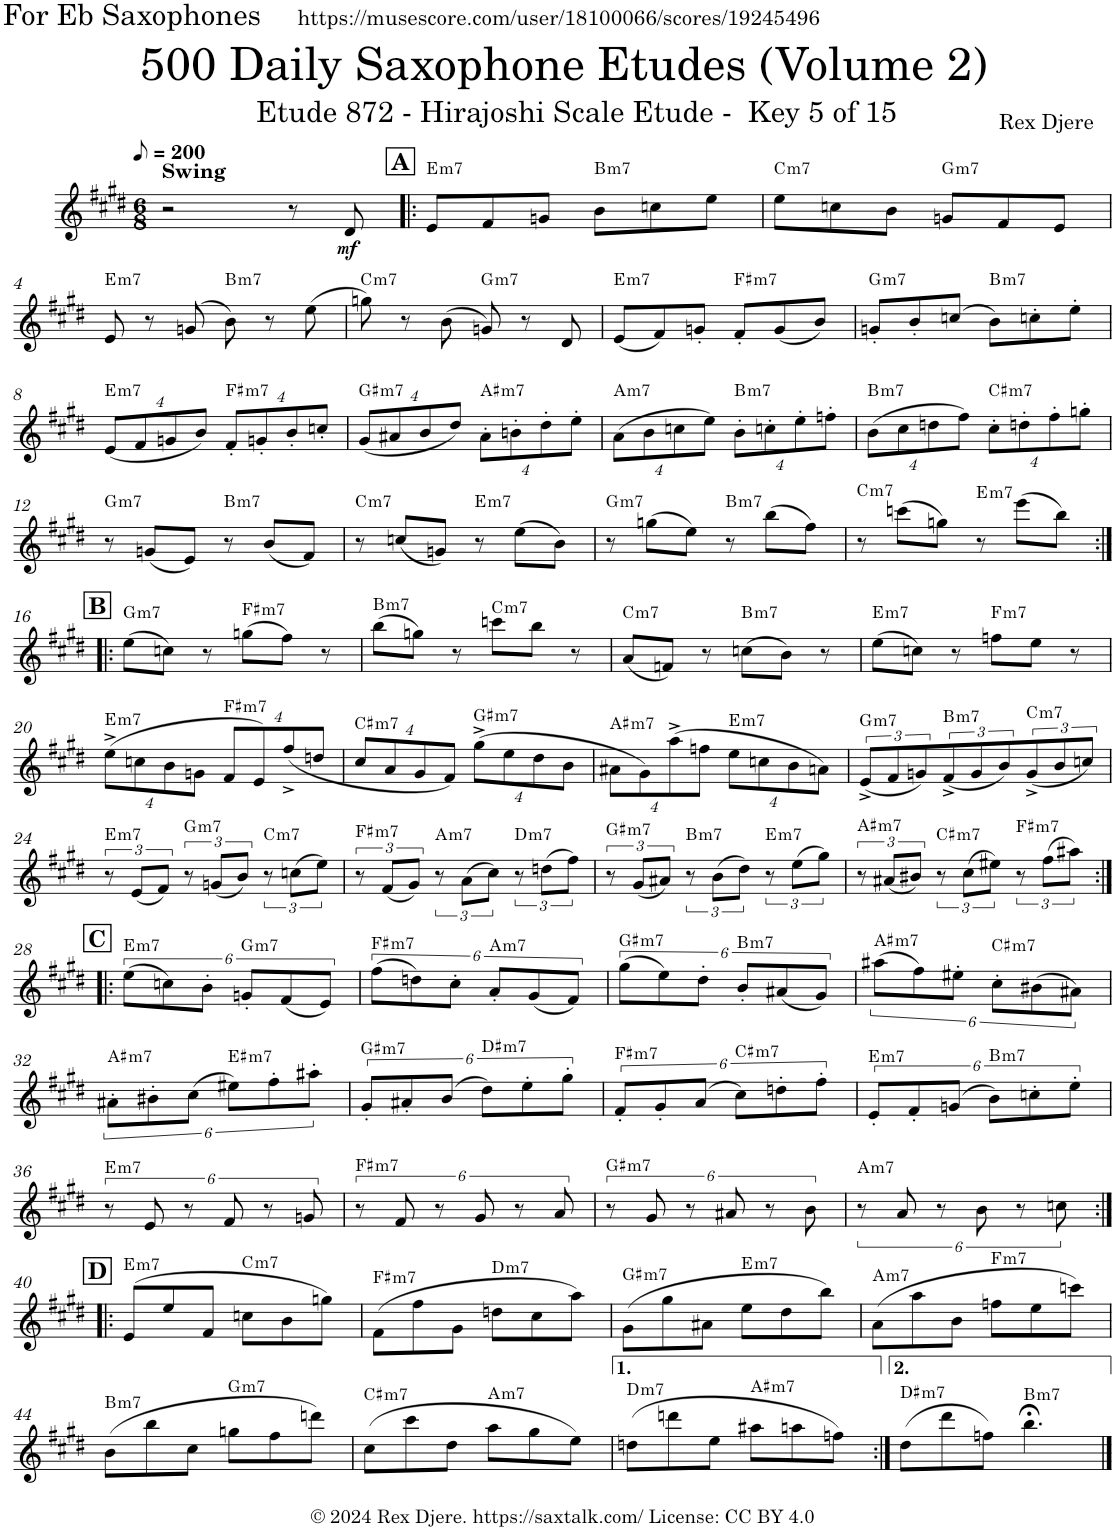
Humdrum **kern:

**kern	**dynam	**harte
*part1	*part1	*part1
*staff1	*staff1	*
*I"Alto Saxophone	*	*
*I'A. Sax.	*	*
*clefG2	*	*
*Trd5c9	*	*
*k[f#c#g#d#]	*	*
*M6/8	*	*
*MM100	*	*
=1	=1	=1
!LO:TX:a:B:t=Swing	!	!
2r	.	.
8r	.	.
!	!LO:DY:b	!
8d#/	mf	.
!!LO:REH:place=s1:a:B:cj:fs=14:t=A
=2!|:	=2!|:	=2!|:
!	!	!LO:H:kt=m7
8e/L	.	E:min7
8f#/	.	.
8gn/J	.	.
!	!	!LO:H:kt=m7
8b\L	.	B:min7
8ccn\	.	.
8ee\J	.	.
=3	=3	=3
!	!	!LO:H:kt=m7
8ee\L	.	C:min7
8ccn\	.	.
8b\J	.	.
!	!	!LO:H:kt=m7
8gn/L	.	G:min7
8f#/	.	.
8e/J	.	.
!!LO:LB:g=z
=4	=4	=4
!	!	!LO:H:kt=m7
8e/	.	E:min7
8r	.	.
(8gn/	.	.
!	!	!LO:H:kt=m7
8b\)	.	B:min7
8r	.	.
(8ee\	.	.
=5	=5	=5
!	!	!LO:H:kt=m7
8ggn\)	.	C:min7
8r	.	.
(8b\	.	.
!	!	!LO:H:kt=m7
8gn/)	.	G:min7
8r	.	.
8d#/	.	.
=6	=6	=6
!	!	!LO:H:kt=m7
(8e/L	.	E:min7
8f#/)	.	.
8gn'/J	.	.
!	!	!LO:H:kt=m7
8f#'/L	.	F#:min7
(8g/	.	.
8b/J)	.	.
=7	=7	=7
!	!	!LO:H:kt=m7
8gn'/L	.	G:min7
8b'/	.	.
(8ccn/J	.	.
!	!	!LO:H:kt=m7
8b\L)	.	B:min7
8ccn'\	.	.
8ee'\J	.	.
!!LO:LB:g=z
=8	=8	=8
*Xbrackettup	*	*
!	!	!LO:H:kt=m7
(32%3e/L	.	E:min7
32%3f#/	.	.
32%3gn/	.	.
32%3b/J)	.	.
!	!	!LO:H:kt=m7
32%3f#'/L	.	F#:min7
32%3gn'/	.	.
32%3b'/	.	.
32%3ccn'/J	.	.
=9	=9	=9
!	!	!LO:H:kt=m7
(32%3g#/L	.	G#:min7
32%3a#X/	.	.
32%3b/	.	.
32%3dd#/J)	.	.
!	!	!LO:H:kt=m7
32%3a#'\L	.	A#:min7
32%3bn'\	.	.
32%3dd#'\	.	.
32%3ee'\J	.	.
=10	=10	=10
!	!	!LO:H:kt=m7
(32%3a\L	.	A:min7
32%3b\	.	.
32%3ccn\	.	.
32%3ee\J)	.	.
!	!	!LO:H:kt=m7
32%3b'\L	.	B:min7
32%3ccn'\	.	.
32%3ee'\	.	.
32%3ffn'\J	.	.
=11	=11	=11
!	!	!LO:H:kt=m7
(32%3b\L	.	B:min7
32%3cc#\	.	.
32%3ddn\	.	.
32%3ff#\J)	.	.
!	!	!LO:H:kt=m7
32%3cc#'\L	.	C#:min7
32%3ddn'\	.	.
32%3ff#'\	.	.
32%3ggn'\J	.	.
!!LO:LB:g=z
=12	=12	=12
!	!	!LO:H:kt=m7
8r	.	G:min7
(8gn/L	.	.
8e/J)	.	.
!	!	!LO:H:kt=m7
8r	.	B:min7
(8b/L	.	.
8f#/J)	.	.
=13	=13	=13
!	!	!LO:H:kt=m7
8r	.	C:min7
(8ccn/L	.	.
8gn/J)	.	.
!	!	!LO:H:kt=m7
8r	.	E:min7
(8ee\L	.	.
8b\J)	.	.
=14	=14	=14
!	!	!LO:H:kt=m7
8r	.	G:min7
(8ggn\L	.	.
8ee\J)	.	.
!	!	!LO:H:kt=m7
8r	.	B:min7
(8bb\L	.	.
8ff#\J)	.	.
=15	=15	=15
!	!	!LO:H:kt=m7
8r	.	C:min7
(8cccn\L	.	.
8ggn\J)	.	.
!	!	!LO:H:kt=m7
8r	.	E:min7
(8eee\L	.	.
8bb\J)	.	.
!!LO:LB:g=z
!!LO:REH:place=s1:a:B:cj:fs=14:t=B
=16:|!|:	=16:|!|:	=16:|!|:
!	!	!LO:H:kt=m7
(8ee\L	.	G:min7
8ccn\J)	.	.
8r	.	.
!	!	!LO:H:kt=m7
(8ggn\L	.	F#:min7
8ff#\J)	.	.
8r	.	.
=17	=17	=17
!	!	!LO:H:kt=m7
(8bb\L	.	B:min7
8ggn\J)	.	.
8r	.	.
!	!	!LO:H:kt=m7
8cccn\L	.	C:min7
8bb\J	.	.
8r	.	.
=18	=18	=18
!	!	!LO:H:kt=m7
(8a/L	.	C:min7
8fn/J)	.	.
8r	.	.
!	!	!LO:H:kt=m7
(8ccn\L	.	B:min7
8b\J)	.	.
8r	.	.
=19	=19	=19
!	!	!LO:H:kt=m7
(8ee\L	.	E:min7
8ccn\J)	.	.
8r	.	.
!	!	!LO:H:kt=m7
8ffn\L	.	F:min7
8ee\J	.	.
8r	.	.
!!LO:LB:g=z
=20	=20	=20
!	!	!LO:H:kt=m7
(32%3ee^\L	.	E:min7
32%3ccn\	.	.
32%3b\	.	.
32%3gn\J	.	.
!	!	!LO:H:kt=m7
32%3f#/L	.	F#:min7
32%3e/)	.	.
(32%3ff#^/	.	.
32%3ddn/J	.	.
=21	=21	=21
!	!	!LO:H:kt=m7
32%3cc#/L	.	C#:min7
32%3a/	.	.
32%3g#/	.	.
32%3f#/J)	.	.
!	!	!LO:H:kt=m7
(32%3gg#^\L	.	G#:min7
32%3ee\	.	.
32%3dd#\	.	.
32%3b\J	.	.
=22	=22	=22
!	!	!LO:H:kt=m7
32%3a#X\L	.	A#:min7
32%3g#\)	.	.
(32%3aa^\	.	.
32%3ffn\J	.	.
!	!	!LO:H:kt=m7
32%3ee\L	.	E:min7
32%3ccn\	.	.
32%3b\	.	.
32%3an\J)	.	.
=23	=23	=23
*brackettup	*	*
!	!	!LO:H:kt=m7
(12e^/L	.	G:min7
12f#/	.	.
12gn/)	.	.
!	!	!LO:H:kt=m7
(12f#^/	.	B:min7
12g/	.	.
12b/)	.	.
!	!	!LO:H:kt=m7
(12g^/	.	C:min7
12b/	.	.
12ccn/J)	.	.
!!LO:LB:g=z
=24	=24	=24
!	!	!LO:H:kt=m7
12r	.	E:min7
(12e/L	.	.
12f#/J)	.	.
!	!	!LO:H:kt=m7
12r	.	G:min7
(12gn/L	.	.
12b/J)	.	.
!	!	!LO:H:kt=m7
12r	.	C:min7
(12ccn\L	.	.
12ee\J)	.	.
=25	=25	=25
!	!	!LO:H:kt=m7
12r	.	F#:min7
(12f#/L	.	.
12g#/J)	.	.
!	!	!LO:H:kt=m7
12r	.	A:min7
(12a\L	.	.
12cc#\J)	.	.
!	!	!LO:H:kt=m7
12r	.	D:min7
(12ddn\L	.	.
12ff#\J)	.	.
=26	=26	=26
!	!	!LO:H:kt=m7
12r	.	G#:min7
(12g#/L	.	.
12a#X/J)	.	.
!	!	!LO:H:kt=m7
12r	.	B:min7
(12b\L	.	.
12dd#\J)	.	.
!	!	!LO:H:kt=m7
12r	.	E:min7
(12ee\L	.	.
12gg#\J)	.	.
=27	=27	=27
!	!	!LO:H:kt=m7
12r	.	A#:min7
(12a#X/L	.	.
12b#X/J)	.	.
!	!	!LO:H:kt=m7
12r	.	C#:min7
(12cc#\L	.	.
12ee#X\J)	.	.
!	!	!LO:H:kt=m7
12r	.	F#:min7
(12ff#\L	.	.
12aa#X\J)	.	.
!!LO:LB:g=z
!!LO:REH:place=s1:a:B:cj:fs=14:t=C
=28:|!|:	=28:|!|:	=28:|!|:
!	!	!LO:H:kt=m7
(8ee\L	.	E:min7
8ccn\)	.	.
8b'\J	.	.
!	!	!LO:H:kt=m7
8gn'/L	.	G:min7
(8f#/	.	.
8e/J)	.	.
=29	=29	=29
!	!	!LO:H:kt=m7
(8ff#\L	.	F#:min7
8ddn\)	.	.
8cc#'\J	.	.
!	!	!LO:H:kt=m7
8a'/L	.	A:min7
(8g#/	.	.
8f#/J)	.	.
=30	=30	=30
!	!	!LO:H:kt=m7
(8gg#\L	.	G#:min7
8ee\)	.	.
8dd#'\J	.	.
!	!	!LO:H:kt=m7
8b'/L	.	B:min7
(8a#X/	.	.
8g#/J)	.	.
=31	=31	=31
!	!	!LO:H:kt=m7
(8aa#X\L	.	A#:min7
8ff#\)	.	.
8ee#X'\J	.	.
!	!	!LO:H:kt=m7
8cc#'\L	.	C#:min7
(8b#X\	.	.
8a#X\J)	.	.
!!LO:LB:g=z
=32	=32	=32
!	!	!LO:H:kt=m7
8a#X'\L	.	A#:min7
8b#X'\	.	.
(8cc#\J	.	.
!	!	!LO:H:kt=m7
8ee#X\L)	.	E#:min7
8ff#'\	.	.
8aa#X'\J	.	.
=33	=33	=33
!	!	!LO:H:kt=m7
8g#'/L	.	G#:min7
8a#X'/	.	.
(8b/J	.	.
!	!	!LO:H:kt=m7
8dd#\L)	.	D#:min7
8ee'\	.	.
8gg#'\J	.	.
=34	=34	=34
!	!	!LO:H:kt=m7
8f#'/L	.	F#:min7
8g#'/	.	.
(8a/J	.	.
!	!	!LO:H:kt=m7
8cc#\L)	.	C#:min7
8ddn'\	.	.
8ff#'\J	.	.
=35	=35	=35
!	!	!LO:H:kt=m7
8e'/L	.	E:min7
8f#'/	.	.
(8gn/J	.	.
!	!	!LO:H:kt=m7
8b\L)	.	B:min7
8ccn'\	.	.
8ee'\J	.	.
!!LO:LB:g=z
=36	=36	=36
!	!	!LO:H:kt=m7
8r	.	E:min7
8e/	.	.
8r	.	.
8f#/	.	.
8r	.	.
8gn/	.	.
=37	=37	=37
!	!	!LO:H:kt=m7
8r	.	F#:min7
8f#/	.	.
8r	.	.
8g#/	.	.
8r	.	.
8a/	.	.
=38	=38	=38
!	!	!LO:H:kt=m7
8r	.	G#:min7
8g#/	.	.
8r	.	.
8a#X/	.	.
8r	.	.
8b\	.	.
=39	=39	=39
!	!	!LO:H:kt=m7
8r	.	A:min7
8a/	.	.
8r	.	.
8b\	.	.
8r	.	.
8ccn\	.	.
!!LO:LB:g=z
!!LO:REH:place=s1:a:B:cj:fs=14:t=D
=40:|!|:	=40:|!|:	=40:|!|:
!	!	!LO:H:kt=m7
(8e/L	.	E:min7
8ee/	.	.
8f#/J	.	.
!	!	!LO:H:kt=m7
8ccn\L	.	C:min7
8b\	.	.
8ggn\J)	.	.
=41	=41	=41
!	!	!LO:H:kt=m7
(8f#\L	.	F#:min7
8ff#\	.	.
8g#\J	.	.
!	!	!LO:H:kt=m7
8ddn\L	.	D:min7
8cc#\	.	.
8aa\J)	.	.
=42	=42	=42
!	!	!LO:H:kt=m7
(8g#\L	.	G#:min7
8gg#\	.	.
8a#X\J	.	.
!	!	!LO:H:kt=m7
8ee\L	.	E:min7
8dd#\	.	.
8bb\J)	.	.
=43	=43	=43
!	!	!LO:H:kt=m7
(8a\L	.	A:min7
8aa\	.	.
8b\J	.	.
!	!	!LO:H:kt=m7
8ffn\L	.	F:min7
8ee\	.	.
8cccn\J)	.	.
!!LO:LB:g=z
=44	=44	=44
!	!	!LO:H:kt=m7
(8b\L	.	B:min7
8bb\	.	.
8cc#\J	.	.
!	!	!LO:H:kt=m7
8ggn\L	.	G:min7
8ff#\	.	.
8dddn\J)	.	.
=45	=45	=45
!	!	!LO:H:kt=m7
(8cc#\L	.	C#:min7
8ccc#\	.	.
8dd#\J	.	.
!	!	!LO:H:kt=m7
8aa\L	.	A:min7
8gg#\	.	.
8ee\J)	.	.
=46	=46	=46
!	!	!LO:H:kt=m7
(8ddn\L	.	D:min7
8dddn\	.	.
8ee\J	.	.
!	!	!LO:H:kt=m7
8aa#X\L	.	A#:min7
8aan\	.	.
8ffn\J)	.	.
=47:|!	=47:|!	=47:|!
!	!	!LO:H:kt=m7
(8dd#\L	.	D#:min7
8ddd#\	.	.
8ffn\J)	.	.
!	!	!LO:H:kt=m7
4.bb;<\	.	B:min7
==	==	==
*-	*-	*-
